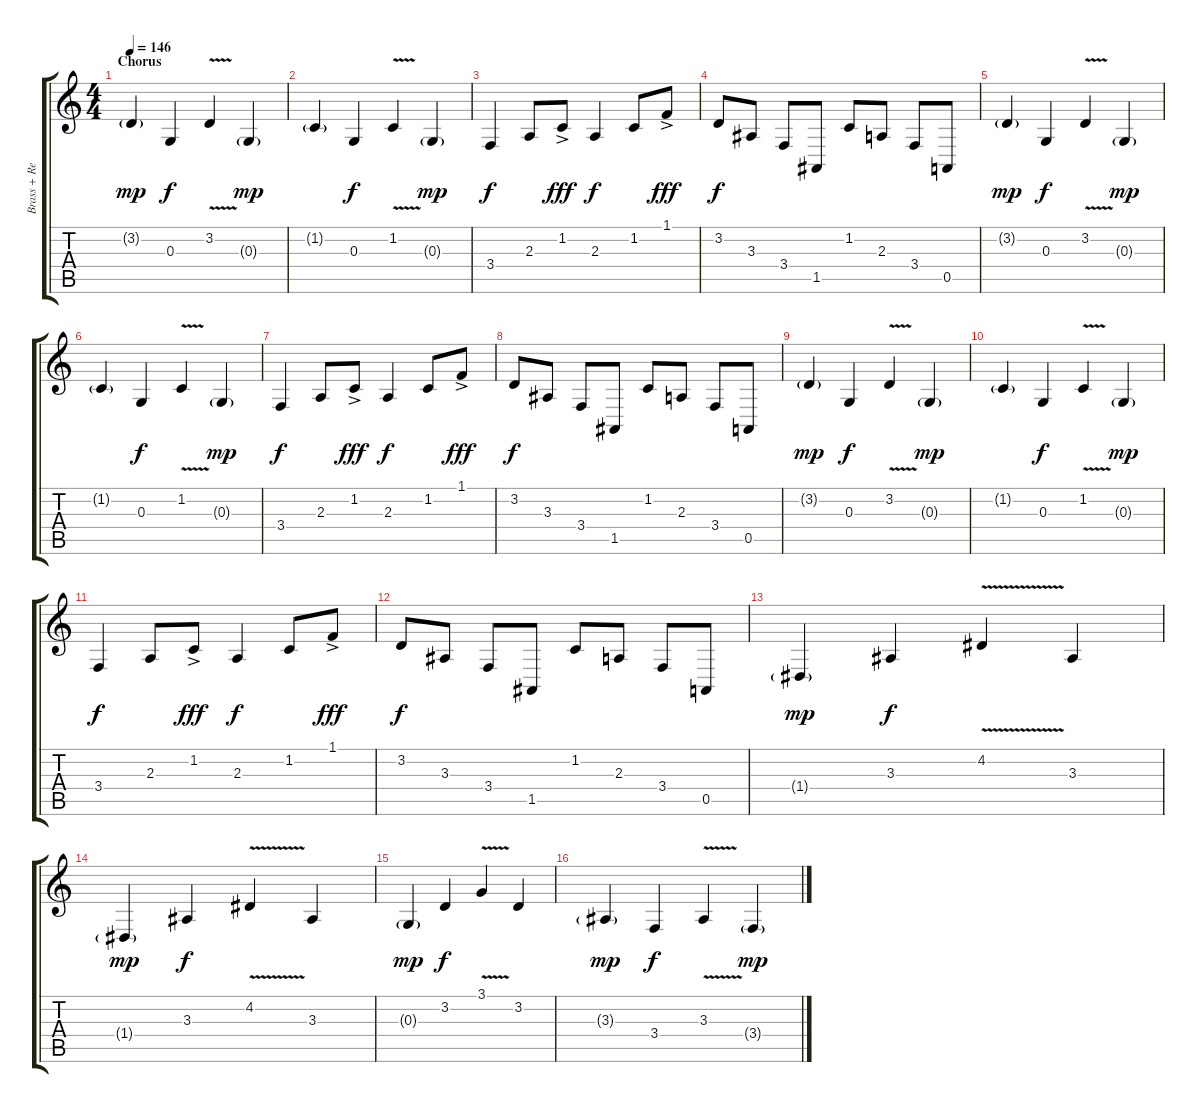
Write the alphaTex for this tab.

\track ("Brass + Reverb" "Brass + Re") {instrument fx7echoes}
\staff {score tabs}
\tuning (E4 B3 G3 D3 A2 E2) {hide}
\ts (4 4)
\section ("" "Chorus")
\tempo 146
\clef g2
\ks c
3.2{g}.4{dy mp} 0.3.4{dy f} 3.2{v}.4 0.3{g}.4{dy mp} |
1.2{g}.4 0.3.4{dy f} 1.2{v}.4 0.3{g}.4{dy mp} |
3.4.4{dy f} 2.3.8 1.2{ac}.8{dy fff} 2.3.4{dy f} 1.2.8 1.1{ac}.8{dy fff} |
3.2.8{dy f} 3.3.8 3.4.8 1.5.8 1.2.8 2.3.8 3.4.8 0.5.8 |
3.2{g}.4{dy mp} 0.3.4{dy f} 3.2{v}.4 0.3{g}.4{dy mp} |
1.2{g}.4 0.3.4{dy f} 1.2{v}.4 0.3{g}.4{dy mp} |
3.4.4{dy f} 2.3.8 1.2{ac}.8{dy fff} 2.3.4{dy f} 1.2.8 1.1{ac}.8{dy fff} |
3.2.8{dy f} 3.3.8 3.4.8 1.5.8 1.2.8 2.3.8 3.4.8 0.5.8 |
3.2{g}.4{dy mp} 0.3.4{dy f} 3.2{v}.4 0.3{g}.4{dy mp} |
1.2{g}.4 0.3.4{dy f} 1.2{v}.4 0.3{g}.4{dy mp} |
3.4.4{dy f} 2.3.8 1.2{ac}.8{dy fff} 2.3.4{dy f} 1.2.8 1.1{ac}.8{dy fff} |
3.2.8{dy f} 3.3.8 3.4.8 1.5.8 1.2.8 2.3.8 3.4.8 0.5.8 |
1.4{g}.4{dy mp} 3.3.4{dy f} 4.2{v}.4 3.3.4 |
1.4{g}.4{dy mp} 3.3.4{dy f} 4.2{v}.4 3.3.4 |
0.3{g}.4{dy mp} 3.2.4{dy f} 3.1{v}.4 3.2.4 |
3.3{g}.4{dy mp} 3.4.4{dy f} 3.3{v}.4 3.4{g}.4{dy mp}
